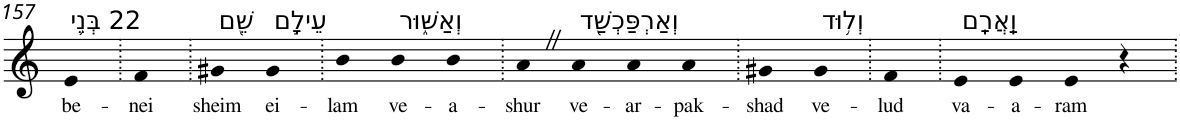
**kern	**text
*part1	*part1
*staff1	*staff1
*I"Piano	*
*I'Pno	*
!!LO:PB:g=z
*clefG2	*
*k[]	*
=157	=157
!LO:TX:a:t=22 בְּנֵ֥י	!
!	!LO:LY:b
4e	be-
=158.	=158.
!	!LO:LY:b
4f	-nei
=159.	=159.
!LO:TX:a:t=שֵׁ֖ם	!
!	!LO:LY:b
4g#X	sheim
!LO:TX:a:t=עֵילָ֣ם	!
!	!LO:LY:b
4g#	ei-
=160.	=160.
!	!LO:LY:b
4b	-lam
!LO:TX:a:t=וְאַשּׁ֑וּר	!
!	!LO:LY:b
4b	ve-
!	!LO:LY:b
4b	-a-
=161.	=161.
!	!LO:LY:b
4aZ	-shur
!LO:TX:a:t=וְאַרְפַּכְשַׁ֖ד	!
!	!LO:LY:b
4a	ve-
!	!LO:LY:b
4a	-ar-
!	!LO:LY:b
4a	-pak-
=162.	=162.
!	!LO:LY:b
4g#X	-shad
!LO:TX:a:t=וְל֥וּד	!
!	!LO:LY:b
4g#	ve-
=163.	=163.
!	!LO:LY:b
4f	-lud
=164.	=164.
!LO:TX:a:t=וַֽאֲרָֽם	!
!	!LO:LY:b
4e	va-
!	!LO:LY:b
4e	-a-
!	!LO:LY:b
4e	-ram
4r	.
=.	=.
*-	*-
